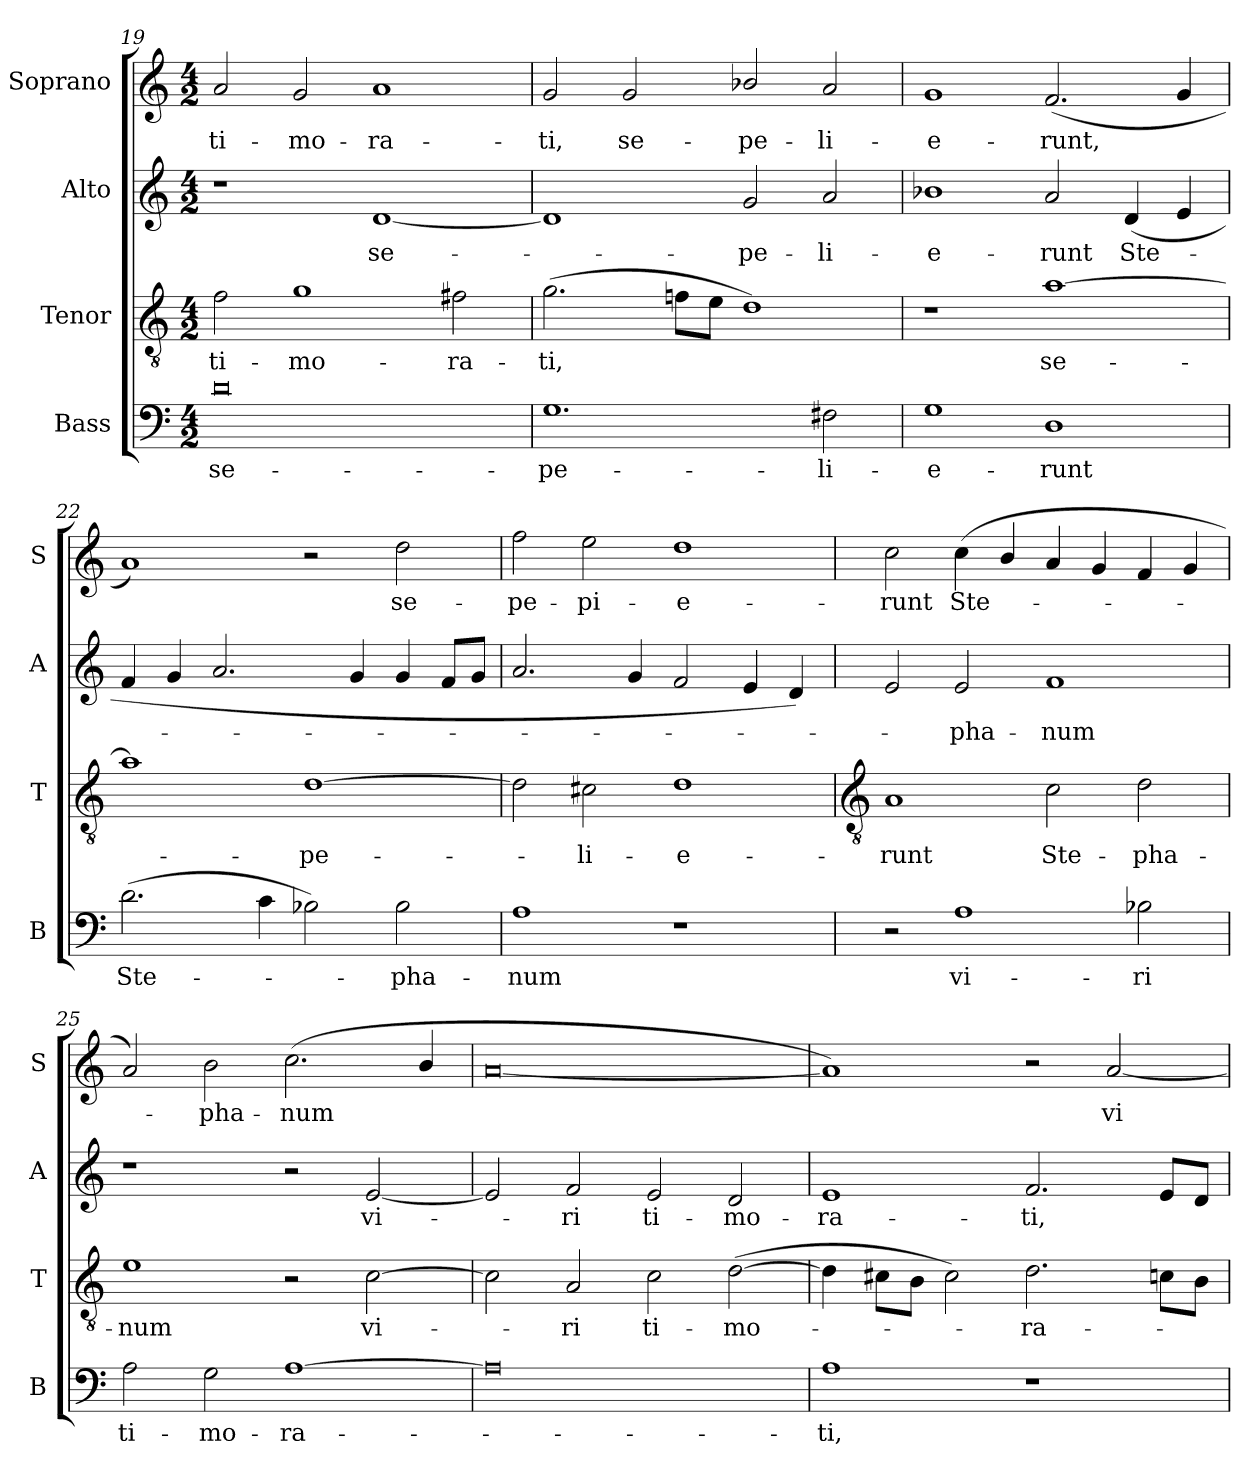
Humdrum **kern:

**kern	**text	**kern	**text	**kern	**text	**kern	**text
*part4	*part4	*part3	*part3	*part2	*part2	*part1	*part1
*staff4	*staff4	*staff3	*staff3	*staff2	*staff2	*staff1	*staff1
*I"Bass	*	*I"Tenor	*	*I"Alto	*	*I"Soprano	*
*I'B	*	*I'T	*	*I'A	*	*I'S	*
!!LO:LB:g=z
*clefF4	*	*clefGv2	*	*clefG2	*	*clefG2	*
*k[]	*	*k[]	*	*k[]	*	*k[]	*
*C:	*	*C:	*	*C:	*	*C:	*
*M4/2	*	*M4/2	*	*M4/2	*	*M4/2	*
=19	=19	=19	=19	=19	=19	=19	=19
!	!LO:LY:b	!	!LO:LY:b	!	!	!	!LO:LY:b
0d	se-	2f	ti-	1r	.	2a	ti-
!	!	!	!LO:LY:b	!	!	!	!LO:LY:b
.	.	1g	-mo-	.	.	2g	-mo-
!	!	!	!	!	!LO:LY:b	!	!LO:LY:b
.	.	.	.	[1d	se-	1a	-ra-
!	!	!	!LO:LY:b	!	!	!	!
.	.	2f#X	-ra-	.	.	.	.
=20	=20	=20	=20	=20	=20	=20	=20
!	!LO:LY:b	!	!LO:LY:b	!	!	!	!LO:LY:b
1.G	-pe-	(>2.g	-ti,	1d]	.	2g	-ti,
!	!	!	!	!	!	!	!LO:LY:b
.	.	.	.	.	.	2g	se-
.	.	8fnL	.	.	.	.	.
.	.	8eJ	.	.	.	.	.
!	!	!	!	!	!LO:LY:b	!	!LO:LY:b
.	.	1d)	.	2g	pe-	2b-X/	-pe-
!	!LO:LY:b	!	!	!	!LO:LY:b	!	!LO:LY:b
2F#X	-li-	.	.	2a	-li-	2a	-li-
=21	=21	=21	=21	=21	=21	=21	=21
!	!LO:LY:b	!	!	!	!LO:LY:b	!	!LO:LY:b
1G	-e-	1r	.	1b-X/	-e-	1g	-e-
!	!LO:LY:b	!	!LO:LY:b	!	!LO:LY:b	!	!LO:LY:b
1D	-runt	[1a	se-	2a	-runt	(<2.f	-runt,
!	!	!	!	!	!LO:LY:b	!	!
.	.	.	.	(<4d	Ste-	.	.
.	.	.	.	4e	.	4g	.
=22	=22	=22	=22	=22	=22	=22	=22
!	!LO:LY:b	!	!	!	!	!	!
(>2.d	Ste-	1a]	.	4f	.	1a)	.
.	.	.	.	4g	.	.	.
.	.	.	.	2.a	.	.	.
4c	.	.	.	.	.	.	.
!	!	!	!LO:LY:b	!	!	!	!
2B-X)	.	[1d	pe-	.	.	2r	.
.	.	.	.	4g	.	.	.
!	!LO:LY:b	!	!	!	!	!	!LO:LY:b
2B-	pha-	.	.	4g	.	2dd	se-
.	.	.	.	8fL	.	.	.
.	.	.	.	8gJ	.	.	.
=23	=23	=23	=23	=23	=23	=23	=23
!	!LO:LY:b	!	!	!	!	!	!LO:LY:b
1A	-num	2d]	.	2.a	.	2ff	-pe-
!	!	!	!LO:LY:b	!	!	!	!LO:LY:b
.	.	2c#X	li-	.	.	2ee	-pi-
.	.	.	.	4g	.	.	.
!	!	!	!LO:LY:b	!	!	!	!LO:LY:b
1r	.	1d	-e-	2f	.	1dd	-e-
.	.	.	.	4e	.	.	.
.	.	.	.	4d)	.	.	.
!!LO:LB:g=z
=24	=24	=24	=24	=24	=24	=24	=24
*	*	*clefGv2	*	*	*	*	*
!	!	!	!LO:LY:b	!	!	!	!LO:LY:b
2r	.	1A	-runt	2e	.	2cc	-runt
!	!LO:LY:b	!	!	!	!LO:LY:b	!	!LO:LY:b
1A	vi-	.	.	2e	pha-	(<4cc	Ste-
.	.	.	.	.	.	4b/	.
!	!	!	!LO:LY:b	!	!LO:LY:b	!	!
.	.	2c	Ste-	1f	-num	4a	.
.	.	.	.	.	.	4g	.
!	!LO:LY:b	!	!LO:LY:b	!	!	!	!
2B-X	-ri	2d	-pha-	.	.	4f	.
.	.	.	.	.	.	4g	.
=25	=25	=25	=25	=25	=25	=25	=25
!	!LO:LY:b	!	!LO:LY:b	!	!	!	!
2A	ti-	1e	-num	1r	.	2a)	.
!	!LO:LY:b	!	!	!	!	!	!LO:LY:b
2G	-mo-	.	.	.	.	2b	pha-
!	!LO:LY:b	!	!	!	!	!	!LO:LY:b
[1A	-ra-	2r	.	2r	.	(<2.cc	-num
!	!	!	!LO:LY:b	!	!LO:LY:b	!	!
.	.	[2c	vi-	[2e	vi-	.	.
.	.	.	.	.	.	4b/	.
=26	=26	=26	=26	=26	=26	=26	=26
0A]	.	2c]	.	2e]	.	[0a	.
!	!	!	!LO:LY:b	!	!LO:LY:b	!	!
.	.	2A	ri	2f	ri	.	.
!	!	!	!LO:LY:b	!	!LO:LY:b	!	!
.	.	2c	ti-	2e	ti-	.	.
!	!	!	!LO:LY:b	!	!LO:LY:b	!	!
.	.	(>[2d	-mo-	2d	-mo-	.	.
=27	=27	=27	=27	=27	=27	=27	=27
!	!LO:LY:b	!	!	!	!LO:LY:b	!	!
1A	ti,	4d]	.	1e	-ra-	1a])	.
.	.	8c#XL	.	.	.	.	.
.	.	8BJ	.	.	.	.	.
.	.	2c#)	.	.	.	.	.
!	!	!	!LO:LY:b	!	!LO:LY:b	!	!
1r	.	2.d	ra-	2.f	-ti,	2r	.
!	!	!	!	!	!	!	!LO:LY:b
.	.	.	.	.	.	[2a	vi-
.	.	8cnL	.	8eL	.	.	.
.	.	8BJ	.	8dJ	.	.	.
=	=	=	=	=	=	=	=
*-	*-	*-	*-	*-	*-	*-	*-
